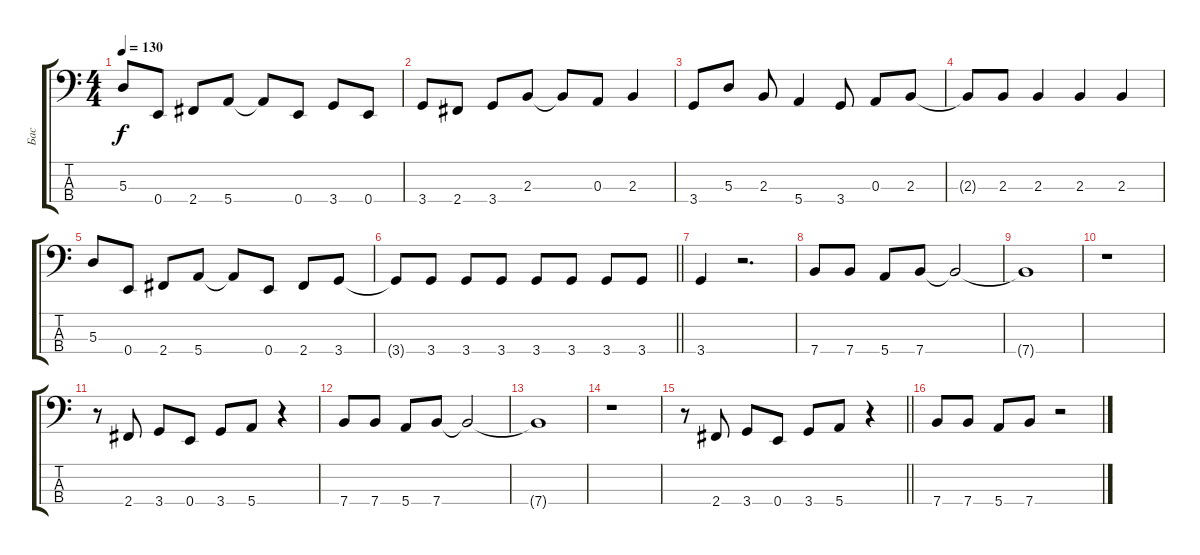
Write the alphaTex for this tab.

\track ("Бас" "Бас") {instrument electricbassfinger}
\staff {score tabs}
\tuning (G2 D2 A1 E1) {hide}
\ts (4 4)
\tempo 130
\clef f4
\ks c
5.3.8{dy f} 0.4.8 2.4.8 5.4.8 5.4{t}.8 0.4.8 3.4.8 0.4.8 |
3.4.8 2.4.8 3.4.8 2.3.8 2.3{t}.8 0.3.8 2.3.4 |
3.4.8 5.3.8 2.3.8 5.4.4 3.4.8 0.3.8 2.3.8 |
2.3{t}.8 2.3.8 2.3.4 2.3.4 2.3.4 |
5.3.8 0.4.8 2.4.8 5.4.8 5.4{t}.8 0.4.8 2.4.8 3.4.8 |
\barLineRight lightlight
3.4{t}.8 3.4.8 3.4.8 3.4.8 3.4.8 3.4.8 3.4.8 3.4.8 |
3.4.4 r.2{d} |
7.4.8 7.4.8 5.4.8 7.4.8 7.4{t}.2 |
7.4{t}.1 |
r.1 |
r.8 2.4.8 3.4.8 0.4.8 3.4.8 5.4.8 r.4 |
7.4.8 7.4.8 5.4.8 7.4.8 7.4{t}.2 |
7.4{t}.1 |
r.1 |
\barLineRight lightlight
r.8 2.4.8 3.4.8 0.4.8 3.4.8 5.4.8 r.4 |
7.4.8 7.4.8 5.4.8 7.4.8 r.2
